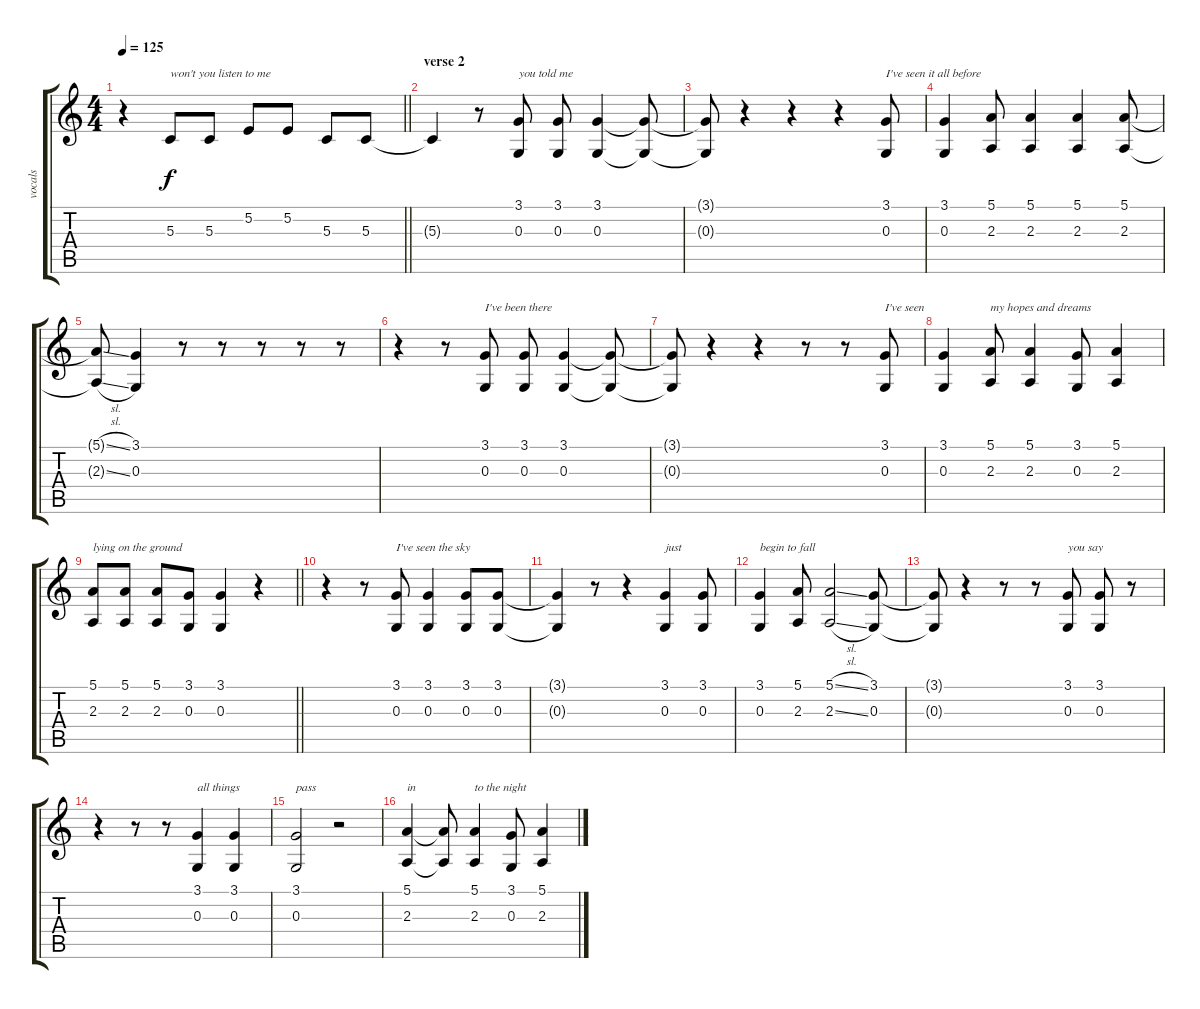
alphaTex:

\track ("vocals" "vocals") {instrument ocarina}
\staff {score tabs}
\tuning (E4 B3 G3 D3 A2 E2) {hide}
\ts (4 4)
\tempo 125
\clef g2
\barLineRight lightlight
\ks c
r.4{dy f} 5.3.8{txt "won't you listen to me"} 5.3.8 5.2.8 5.2.8 5.3.8 5.3.8 |
\section ("" "verse 2")
5.3{t}.4 r.8 (3.1 0.3).8{txt "you told me"} (3.1 0.3).8 (3.1 0.3).4 (3.1{t} 0.3{t}).8 |
(3.1{t} 0.3{t}).8 r.4 r.4 r.4 (3.1 0.3).8{txt "I've seen it all before"} |
(3.1 0.3).4 (5.1 2.3).8 (5.1 2.3).4 (5.1 2.3).4 (5.1 2.3).8 |
(5.1{sl t} 2.3{sl t}).8 (3.1 0.3).4 r.8 r.8 r.8 r.8 r.8 |
r.4 r.8 (3.1 0.3).8{txt "I've been there"} (3.1 0.3).8 (3.1 0.3).4 (3.1{t} 0.3{t}).8 |
(3.1{t} 0.3{t}).8 r.4 r.4 r.8 r.8 (3.1 0.3).8{txt "I've seen"} |
(3.1 0.3).4 (5.1 2.3).8{txt "my hopes and dreams"} (5.1 2.3).4 (3.1 0.3).8 (5.1 2.3).4 |
\barLineRight lightlight
(5.1 2.3).8{txt "lying on the ground"} (5.1 2.3).8 (5.1 2.3).8 (3.1 0.3).8 (3.1 0.3).4 r.4 |
r.4 r.8 (3.1 0.3).8{txt "I've seen the sky"} (3.1 0.3).4 (3.1 0.3).8 (3.1 0.3).8 |
(3.1{t} 0.3{t}).4 r.8 r.4 (3.1 0.3).4{txt "just"} (3.1 0.3).8 |
(3.1 0.3).4{txt "begin to fall"} (5.1 2.3).8 (5.1{sl} 2.3{sl}).2 (3.1 0.3).8 |
(3.1{t} 0.3{t}).8 r.4 r.8 r.8 (3.1 0.3).8{txt "you say"} (3.1 0.3).8 r.8 |
r.4 r.8 r.8 (3.1 0.3).4{txt "all things"} (3.1 0.3).4 |
(3.1 0.3).2{txt "pass"} r.2 |
(5.1 2.3).4{txt "in"} (5.1{t} 2.3{t}).8 (5.1 2.3).4{txt "to the night"} (3.1 0.3).8 (5.1 2.3).4
